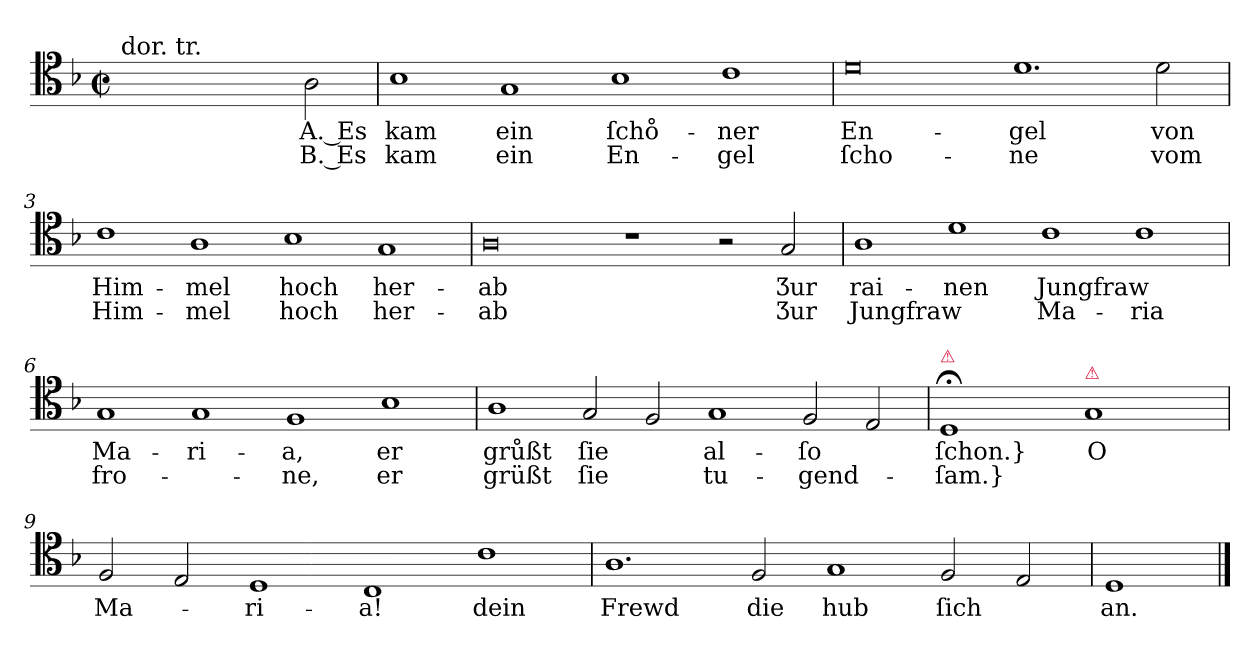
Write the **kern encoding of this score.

**kern	**text	**text
*part1	*part1	*part1
*staff1	*staff1	*staff1
*clefC4	*	*
*k[b-]	*	*
*M4/1	*	*
*met(c|)	*	*
=	=	=
!LO:TX:a:t=dor. tr.	!	!
1ryy	.	.
2ryy	.	.
2A	A. Es	B. Es
=1	=1	=1
1B-	kam	kam
1G	ein	ein
1B-	ſcho̊-	En-
1c	-ner	-gel
=2	=2	=2
0d	En-	ſcho-
1.d	-gel	-ne
2d	von	vom
=3	=3	=3
1c	Him-	Him-
1A	-mel	-mel
1B-	hoch	hoch
1G	her-	her-
=4	=4	=4
0A	-ab	-ab
1r	.	.
2r	.	.
2G	Ʒur	Ʒur
=5	=5	=5
1A	rai-	Jungfraw
1d	-nen	.
1c	Jungfraw	Ma-
1c	.	-ria
=6	=6	=6
1G	Ma-	fro-
1G	-ri-	.
1F	-a,	-ne,
1B-	er	er
=7	=7	=7
1A	grůßt	grüßt
2G	ſie	ſie
2F	.	.
1G	al-	tu-
2F	-ſo	-gend-
2E	.	.
=8	=8	=8
!LO:TX:a:color=crimson:t=⚠	!	!
!LO:N:vis=1	!	!
0D;<	ſchon.}	-ſam.}
!LO:TX:a:color=crimson:t=⚠	!	!
!LO:N:vis=1	!	!
0G	O	.
=9	=9	=9
2F	Ma-	.
2E	.	.
1D	-ri-	.
1C	-a!	.
1c	dein	.
=10	=10	=10
1.A	Frewd	.
2F	die	.
1G	hub	.
2F	ſich	.
2E	.	.
=11	=11	=11
1D/	an.	.
==	==	==
*-	*-	*-
